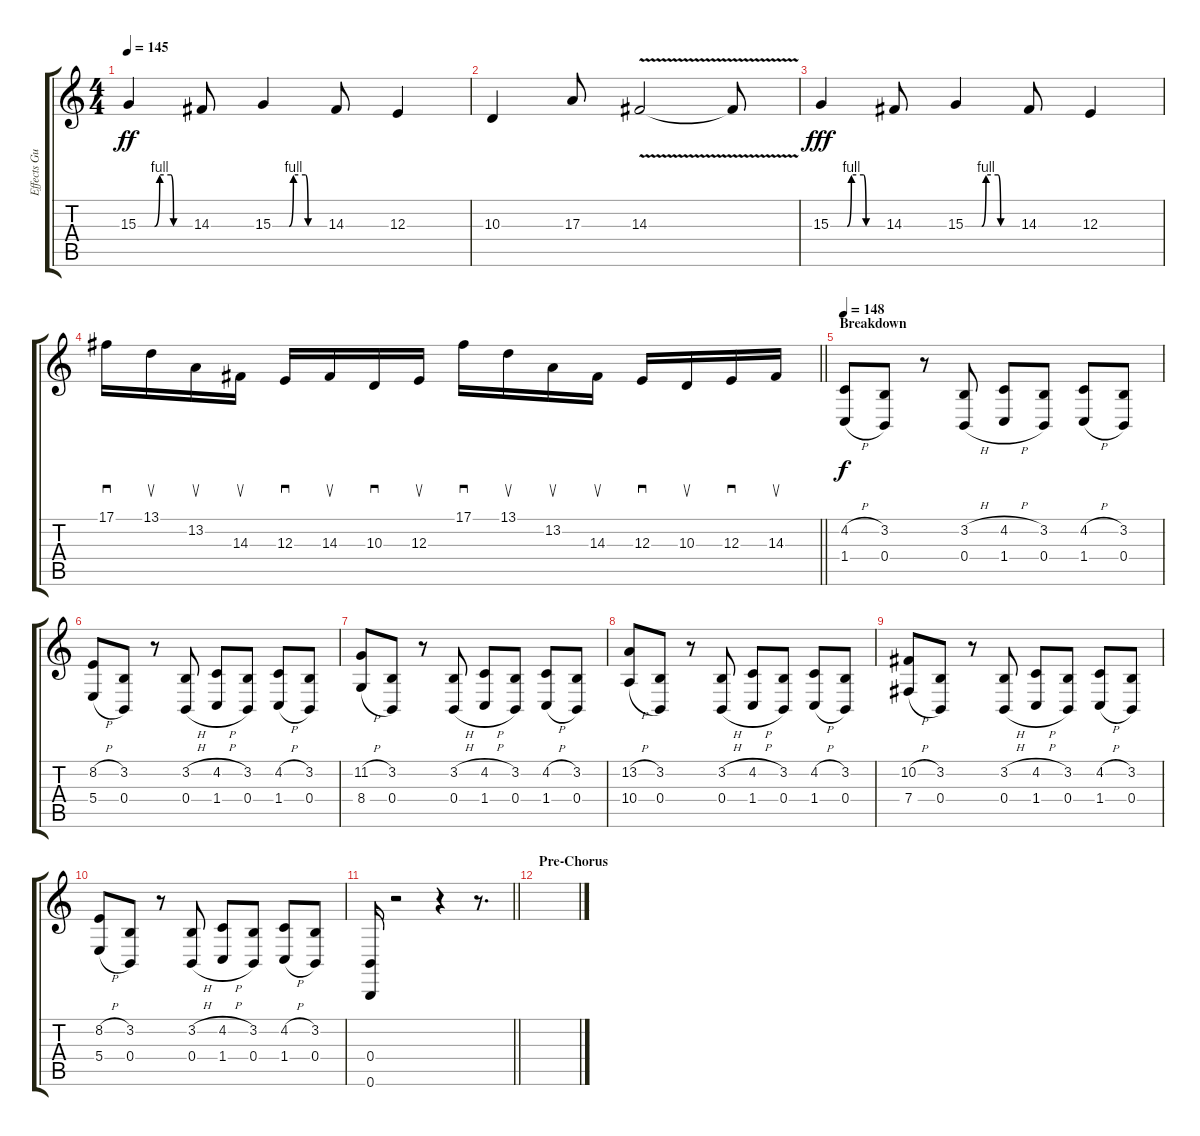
\track ("Effects Guitar" "Effects Gu") {instrument lead1square}
\staff {score tabs}
\tuning (Db4 Ab3 E3 B2 Gb2 B1) {hide}
\ts (4 4)
\tempo 145
\clef g2
\ks c
15.3{be (custom 0 0 19 0 25 4 38 4 41 0 60 0)}.4{dy ff} 14.3.8 15.3{be (custom 0 0 19 0 24 4 38 4 41 0 60 0)}.4 14.3.8 12.3.4 |
10.3.4 17.3.8 14.3{v}.2 14.3{t}.8 |
15.3{be (custom 0 0 19 0 24 4 38 4 41 0 60 0)}.4{dy fff} 14.3.8 15.3{be (custom 0 0 19 0 24 4 38 4 41 0 60 0)}.4 14.3.8 12.3.4 |
\barLineRight lightlight
17.1.16{sd} 13.1.16{su} 13.2.16{su} 14.3.16{su} 12.3.16{sd} 14.3.16{su} 10.3.16{sd} 12.3.16{su} 17.1.16{sd} 13.1.16{su} 13.2.16{su} 14.3.16{su} 12.3.16{sd} 10.3.16{su} 12.3.16{sd} 14.3.16{su} |
\section ("" "Breakdown")
\tempo 148
(4.2{h} 1.4{h}).8{dy f balance 16} (3.2 0.4).8 r.8 (3.2{h} 0.4{h}).8 (4.2{h} 1.4{h}).8 (3.2 0.4).8 (4.2{h} 1.4{h}).8 (3.2 0.4).8 |
(8.2{h} 5.4{h}).8 (3.2 0.4).8 r.8 (3.2{h} 0.4{h}).8 (4.2{h} 1.4{h}).8 (3.2 0.4).8{balance 0} (4.2{h} 1.4{h}).8 (3.2 0.4).8 |
(11.2{h} 8.4{h}).8 (3.2 0.4).8 r.8 (3.2{h} 0.4{h}).8 (4.2{h} 1.4{h}).8 (3.2 0.4).8 (4.2{h} 1.4{h}).8 (3.2 0.4).8 |
(13.2{h} 10.4{h}).8{balance 16} (3.2 0.4).8 r.8 (3.2{h} 0.4{h}).8 (4.2{h} 1.4{h}).8 (3.2 0.4).8 (4.2{h} 1.4{h}).8 (3.2 0.4).8 |
(10.2{h} 7.4{h}).8 (3.2 0.4).8 r.8 (3.2{h} 0.4{h}).8 (4.2{h} 1.4{h}).8 (3.2 0.4).8{balance 0} (4.2{h} 1.4{h}).8 (3.2 0.4).8 |
(8.2{h} 5.4{h}).8 (3.2 0.4).8 r.8 (3.2{h} 0.4{h}).8 (4.2{h} 1.4{h}).8 (3.2 0.4).8 (4.2{h} 1.4{h}).8 (3.2 0.4).8 |
\barLineRight lightlight
(0.4 0.6).16 r.2 r.4 r.8{d} |
\section ("" "Pre-Chorus")
